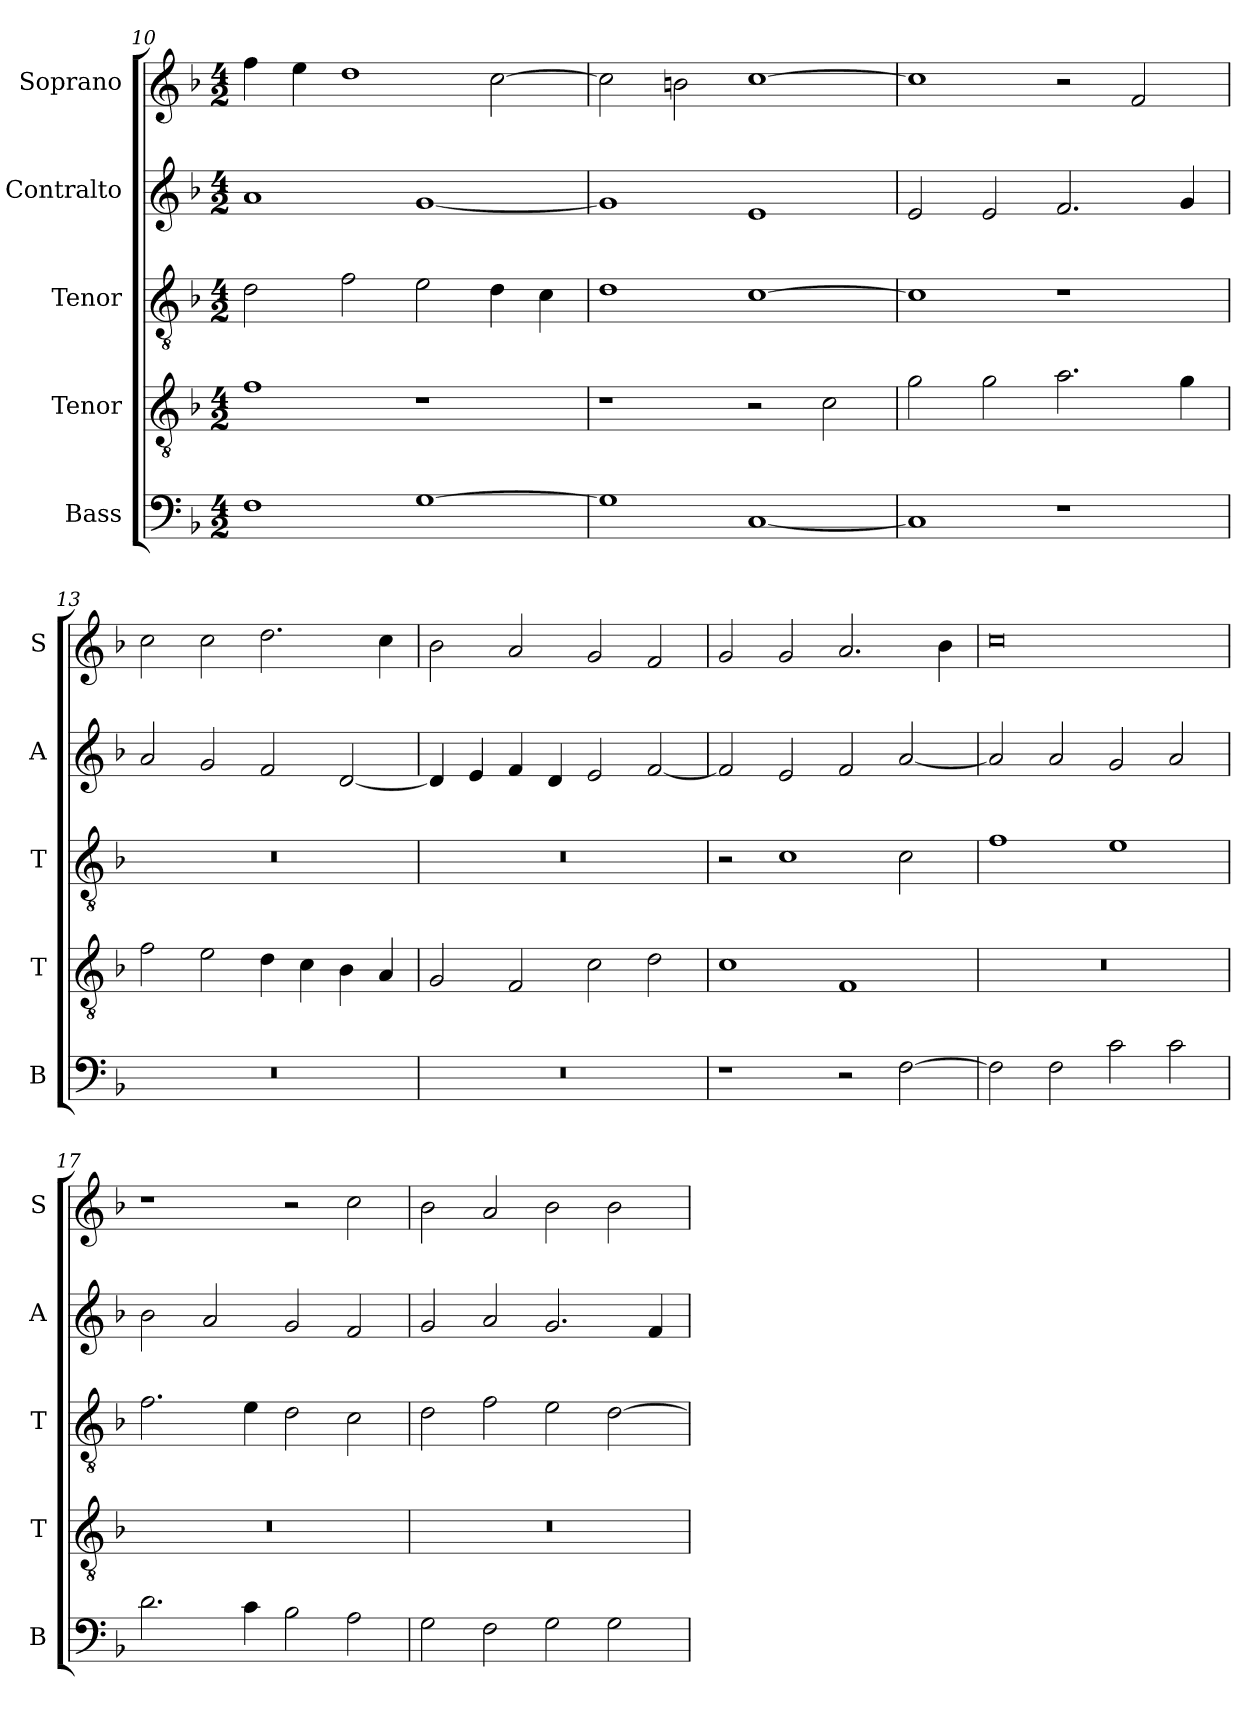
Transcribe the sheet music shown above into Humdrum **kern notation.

**kern	**kern	**kern	**kern	**kern
*part5	*part4	*part3	*part2	*part1
*staff5	*staff4	*staff3	*staff2	*staff1
*I"Bass	*I"Tenor	*I"Tenor	*I"Contralto	*I"Soprano
*I'B	*I'T	*I'T	*I'A	*I'S
*clefF4	*clefGv2	*clefGv2	*clefG2	*clefG2
*k[b-]	*k[b-]	*k[b-]	*k[b-]	*k[b-]
*F:ion	*F:ion	*F:ion	*F:ion	*F:ion
*M4/2	*M4/2	*M4/2	*M4/2	*M4/2
=10	=10	=10	=10	=10
1F	1f	2d	1a	4ff
.	.	.	.	4ee
.	.	2f	.	1dd
[1G	1r	2e	[1g	.
.	.	4d	.	[2cc
.	.	4c	.	.
=11	=11	=11	=11	=11
1G]	1r	1d	1g]	2cc]
.	.	.	.	2bn
[1C	2r	[1c	1e	[1cc
.	2c	.	.	.
=12	=12	=12	=12	=12
1C]	2g	1c]	2e	1cc]
.	2g	.	2e	.
1r	2.a	1r	2.f	2r
.	.	.	.	2f
.	4g	.	4g	.
=13	=13	=13	=13	=13
0r	2f	0r	2a	2cc
.	2e	.	2g	2cc
.	4d	.	2f	2.dd
.	4c	.	.	.
.	4B-	.	[2d	.
.	4A	.	.	4cc
=14	=14	=14	=14	=14
0r	2G	0r	4d]	2b-
.	.	.	4e	.
.	2F	.	4f	2a
.	.	.	4d	.
.	2c	.	2e	2g
.	2d	.	[2f	2f
=15	=15	=15	=15	=15
1r	1c	2r	2f]	2g
.	.	1c	2e	2g
2r	1F	.	2f	2.a
[2F	.	2c	[2a	.
.	.	.	.	4b-
=16	=16	=16	=16	=16
2F]	0r	1f	2a]	0cc
2F	.	.	2a	.
2c	.	1e	2g	.
2c	.	.	2a	.
=17	=17	=17	=17	=17
2.d	0r	2.f	2b-	1r
.	.	.	2a	.
4c	.	4e	.	.
2B-	.	2d	2g	2r
2A	.	2c	2f	2cc
=18	=18	=18	=18	=18
2G	0r	2d	2g	2b-
2F	.	2f	2a	2a
2G	.	2e	2.g	2b-
2G	.	[2d	.	2b-
.	.	.	4f	.
=	=	=	=	=
*-	*-	*-	*-	*-
